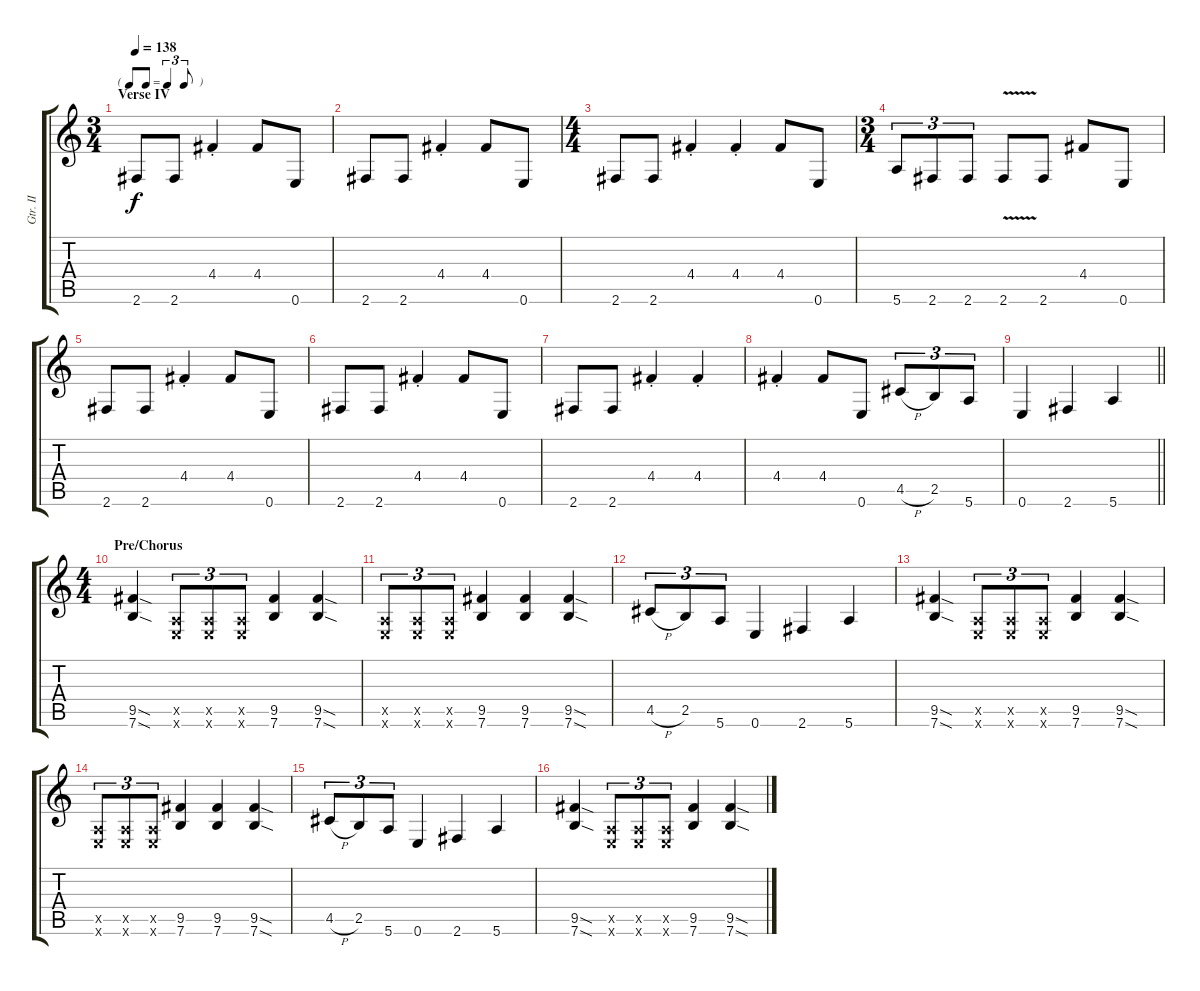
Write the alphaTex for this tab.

\track ("Gtr. II" "Gtr. II") {instrument overdrivenguitar}
\staff {score tabs}
\tuning (E4 B3 G3 D3 A2 E2) {hide}
\ts (3 4)
\tf triplet8th
\section ("" "Verse IV")
\tempo 138
\clef g2
\ks c
2.6.8{dy f} 2.6.8 4.4{st}.4 4.4.8 0.6.8 |
2.6.8 2.6.8 4.4{st}.4 4.4.8 0.6.8 |
\ts (4 4)
2.6.8 2.6.8 4.4{st}.4 4.4{st}.4 4.4.8 0.6.8 |
\ts (3 4)
5.6.8{tu (3 2)} 2.6.8{tu (3 2)} 2.6.8{tu (3 2)} 2.6{v}.8 2.6.8 4.4.8 0.6.8 |
2.6.8 2.6.8 4.4{st}.4 4.4.8 0.6.8 |
2.6.8 2.6.8 4.4{st}.4 4.4.8 0.6.8 |
2.6.8 2.6.8 4.4{st}.4 4.4{st}.4 |
4.4{st}.4 4.4.8 0.6.8 4.5{h}.8{tu (3 2)} 2.5.8{tu (3 2)} 5.6.8{tu (3 2)} |
\barLineRight lightlight
0.6.4 2.6.4 5.6.4 |
\ts (4 4)
\section ("" "Pre/Chorus")
(9.5{sod} 7.6{sod}).4 (0.5{x} 0.6{x}).8{tu (3 2)} (0.5{x} 0.6{x}).8{tu (3 2)} (0.5{x} 0.6{x}).8{tu (3 2)} (9.5 7.6).4 (9.5{sod} 7.6{sod}).4 |
(0.5{x} 0.6{x}).8{tu (3 2)} (0.5{x} 0.6{x}).8{tu (3 2)} (0.5{x} 0.6{x}).8{tu (3 2)} (9.5 7.6).4 (9.5 7.6).4 (9.5{sod} 7.6{sod}).4 |
4.5{h}.8{tu (3 2)} 2.5.8{tu (3 2)} 5.6.8{tu (3 2)} 0.6.4 2.6.4 5.6.4 |
(9.5{sod} 7.6{sod}).4 (0.5{x} 0.6{x}).8{tu (3 2)} (0.5{x} 0.6{x}).8{tu (3 2)} (0.5{x} 0.6{x}).8{tu (3 2)} (9.5 7.6).4 (9.5{sod} 7.6{sod}).4 |
(0.5{x} 0.6{x}).8{tu (3 2)} (0.5{x} 0.6{x}).8{tu (3 2)} (0.5{x} 0.6{x}).8{tu (3 2)} (9.5 7.6).4 (9.5 7.6).4 (9.5{sod} 7.6{sod}).4 |
4.5{h}.8{tu (3 2)} 2.5.8{tu (3 2)} 5.6.8{tu (3 2)} 0.6.4 2.6.4 5.6.4 |
(9.5{sod} 7.6{sod}).4 (0.5{x} 0.6{x}).8{tu (3 2)} (0.5{x} 0.6{x}).8{tu (3 2)} (0.5{x} 0.6{x}).8{tu (3 2)} (9.5 7.6).4 (9.5{sod} 7.6{sod}).4
